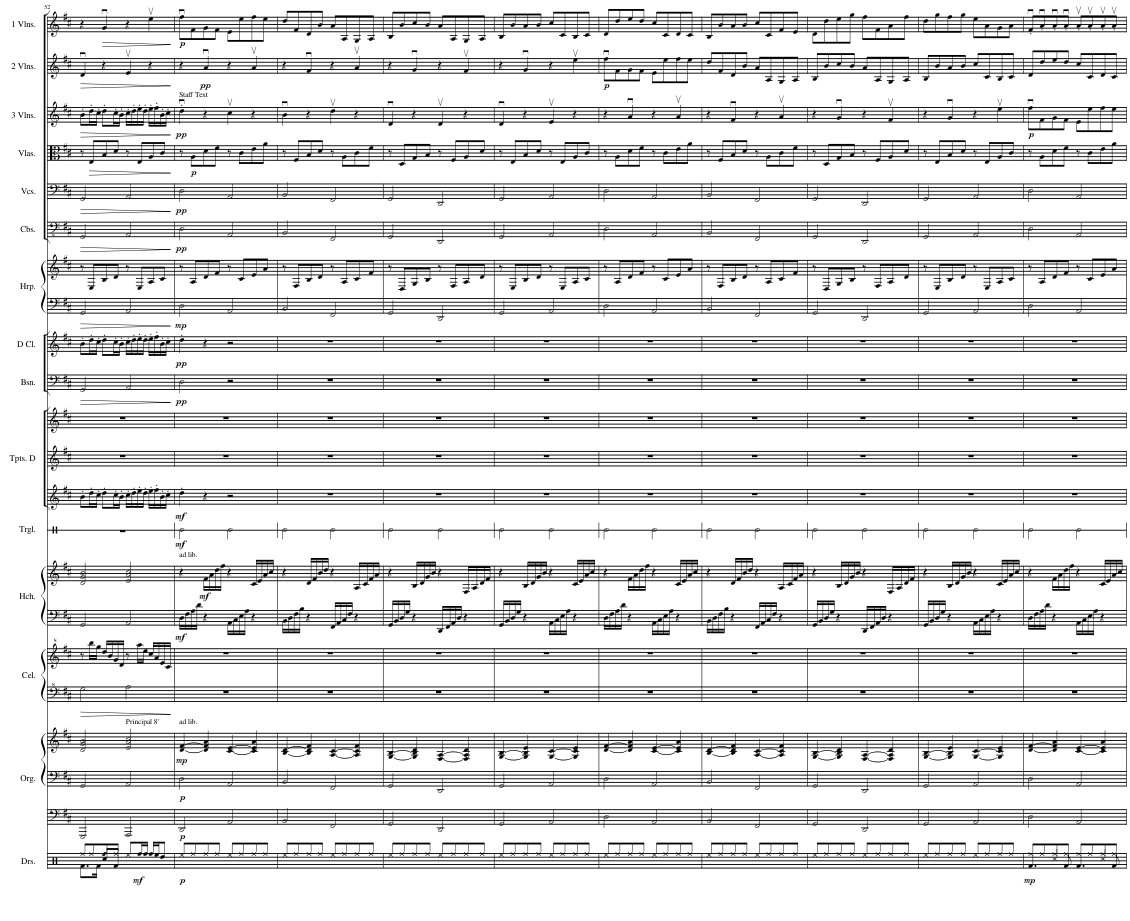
**kern	**dynam	**kern	**dynam	**kern	**dynam	**kern	**dynam	**kern	**dynam	**kern	**kern	**kern	**dynam	**kern	**kern	**kern	**kern	**dynam	**kern	**dynam	**kern	**dynam	**kern	**dynam	**kern	**kern	**dynam	**kern	**dynam	**kern	**dynam	**kern	**dynam	**kern	**dynam	**kern	**dynam	**kern	**dynam
*part18	*part18	*part17	*part17	*part16	*part16	*part15	*part15	*part14	*part14	*part13	*part13	*part13	*part13	*part12	*part12	*part11	*part11	*part11	*part10	*part10	*part9	*part9	*part8	*part8	*part7	*part7	*part7	*part6	*part6	*part5	*part5	*part4	*part4	*part3	*part3	*part2	*part2	*part1	*part1
*staff23	*staff23	*staff22	*staff22	*staff21	*staff21	*staff20	*staff20	*staff19	*staff19	*staff18	*staff17	*staff16	*staff16/17/18	*staff15	*staff14	*staff13	*staff12	*staff12/13	*staff11	*staff11	*staff10	*staff10	*staff9	*staff9	*staff8	*staff7	*staff7/8	*staff6	*staff6	*staff5	*staff5	*staff4	*staff4	*staff3	*staff3	*staff2	*staff2	*staff1	*staff1
*I"Contrabass	*	*I"Violoncello	*	*I"Violin	*	*I"Violin	*	*I"Violin	*	*I"Organ	*	*	*	*I"Celesta	*	*I"Harpsichord (Amplified)	*	*	*I"Trumpets in D	*	*I"Bassoon	*	*I"D Clarinet	*	*I"Harp	*	*	*I"Contrabasses	*	*I"Violoncellos	*	*I"Violas	*	*I"3rd Violins	*	*I"2nd Violins	*	*I"1st Violins	*
*I'Cb.	*	*I'Vc.	*	*I'Vln.	*	*I'Vln.	*	*I'Vln.	*	*I'Org.	*	*	*	*I'Cel.	*	*I'Hch.	*	*	*I'Tpts. D	*	*I'Bsn.	*	*I'D Cl.	*	*I'Hrp.	*	*	*I'Cbs.	*	*I'Vcs.	*	*I'Vlas.	*	*I'3 Vlns.	*	*I'2 Vlns.	*	*I'1 Vlns.	*
!!LO:PB:g=z
*clefFv4	*	*clefF4	*	*clefG2	*	*clefG2	*	*clefG2	*	*clefF4	*clefF4	*clefG2	*	*clefF^4	*clefG^2	*clefF4	*clefG2	*	*clefG2	*	*clefF4	*	*clefG2	*	*clefF4	*clefG2	*	*clefFv4	*	*clefF4	*	*clefC3	*	*clefG2	*	*clefG2	*	*clefG2	*
*ITrd7c12	*	*	*	*	*	*	*	*	*	*	*	*	*	*	*	*	*	*	*ITrd-1c-2	*	*	*	*ITrd-1c-2	*	*	*	*	*	*	*	*	*	*	*	*	*	*	*	*
*k[f#c#]	*	*k[f#c#]	*	*k[f#c#]	*	*k[f#c#]	*	*k[f#c#]	*	*k[f#c#]	*k[f#c#]	*k[f#c#]	*	*k[f#c#]	*k[f#c#]	*k[f#c#]	*k[f#c#]	*	*k[f#c#]	*	*k[f#c#]	*	*k[f#c#]	*	*k[f#c#]	*k[f#c#]	*	*k[f#c#]	*	*k[f#c#]	*	*k[f#c#]	*	*k[f#c#]	*	*k[f#c#]	*	*k[f#c#]	*
*M4/4	*	*M4/4	*	*M4/4	*	*M4/4	*	*M4/4	*	*M4/4	*M4/4	*M4/4	*	*M4/4	*M4/4	*M4/4	*M4/4	*	*M4/4	*	*M4/4	*	*M4/4	*	*M4/4	*M4/4	*	*M4/4	*	*M4/4	*	*M4/4	*	*M4/4	*	*M4/4	*	*M4/4	*
=52	=52	=52	=52	=52	=52	=52	=52	=52	=52	=52	=52	=52	=52	=52	=52	=52	=52	=52	=52	=52	=52	=52	=52	=52	=52	=52	=52	=52	=52	=52	=52	=52	=52	=52	=52	=52	=52	=52	=52
!	!LO:HP:b	!	!LO:HP:b	!	!LO:HP:b	!	!LO:HP:b	!	!	!	!	!	!	!	!	!	!	!	!	!	!	!LO:HP:b	!	!	!	!	!	!	!LO:HP:b	!	!LO:HP:b	!	!	!	!LO:HP:b	!	!LO:HP:b	!	!
2GGG	>	2GG	>	8b'\L	>	4du	>	4r	.	2GGG/	2GG/	2d/ 2g/ 2b/	.	2g\	8r	2GG/	2d/ 2g/ 2b/	.	8b'\L	.	2GG/	>	8b'\L	.	2GG/	8r	.	2GGG/	>	2GG/	>	8r	.	8b'\L	>	4du/	>	4r	.
!	!	!	!	!	!	!	!	!	!	!	!	!	!	!	!	!	!	!	!	!	!	!	!	!	!	!	!	!	!	!	!	!	!LO:HP:b	!	!	!	!	!	!
.	.	.	.	16dd'\L	.	.	.	.	.	.	.	.	.	.	16bbb\LL	.	.	.	16dd'\L	.	.	.	16dd'\L	.	.	8E/L	.	.	.	.	.	8E/L	>	16dd'\L	.	.	.	.	.
.	.	.	.	16cc#'\JJ	.	.	.	.	.	.	.	.	.	.	16ggg\JJ	.	.	.	16cc#'\JJ	.	.	.	16cc#'\JJ	.	.	.	.	.	.	.	.	.	.	16cc#'\JJ	.	.	.	.	.
!	!	!	!	!	!	!	!	!	!LO:HP:b	!	!	!	!	!	!	!	!	!	!	!	!	!	!	!	!	!	!	!	!	!	!	!	!	!	!	!	!	!	!LO:HP:b
.	.	.	.	8dd'\L	.	4r	.	4gu	>	.	.	.	.	.	16ddd/LL	.	.	.	8dd'\L	.	.	.	8dd'\L	.	.	8B/	.	.	.	.	.	8B/	.	8dd'\L	.	4r	.	4gu/	>
.	.	.	.	.	.	.	.	.	.	.	.	.	.	.	16bb/	.	.	.	.	.	.	.	.	.	.	.	.	.	.	.	.	.	.	.	.	.	.	.	.
.	.	.	.	16cc#'\L	.	.	.	.	.	.	.	.	.	.	16gg/	.	.	.	16cc#'\L	.	.	.	16cc#'\L	.	.	8d/J	.	.	.	.	.	8d/J	.	16cc#'\L	.	.	.	.	.
.	.	.	.	16b'\JJ	.	.	.	.	.	.	.	.	.	.	16dd/JJ	.	.	.	16b'\JJ	.	.	.	16b'\JJ	.	.	.	.	.	.	.	.	.	.	16b'\JJ	.	.	.	.	.
!	!	!	!	!	!	!	!	!	!	!	!	!LO:TX:a:t=Principal 8'	!	!	!	!	!	!	!	!	!	!	!	!	!	!	!	!	!	!	!	!	!	!	!	!	!	!	!
2AAA	.	2AA	.	16cc#'\LL	.	4ev	.	4r	.	2AAA/	2AA/	2e/ 2a/ 2cc#/	.	2a\	8r	2AA/	2e/ 2a/ 2cc#/	.	16cc#'\LL	.	2AA/	.	16cc#'\LL	.	2AA/	8r	.	2AAA/	.	2AA/	.	8r	.	16cc#'\LL	.	4ev/	.	4r	.
.	.	.	.	16dd'\J	.	.	.	.	.	.	.	.	.	.	.	.	.	.	16dd'\	.	.	.	16dd'\	.	.	.	.	.	.	.	.	.	.	16dd'\	.	.	.	.	.
.	.	.	.	16ee'\L	.	.	.	.	.	.	.	.	.	.	16aaa\LL	.	.	.	16ee'\	.	.	.	16ee'\	.	.	8E/L	.	.	.	.	.	8E/L	.	16ee'\	.	.	.	.	.
.	.	.	.	16dd'\JJ	.	.	.	.	.	.	.	.	.	.	16eee\JJ	.	.	.	16dd'\JJ	.	.	.	16dd'\JJ	.	.	.	.	.	.	.	.	.	.	16dd'\JJ	.	.	.	.	.
.	.	.	.	16ee'\LL	.	4r	.	4eev	.	.	.	.	.	.	16ccc#/LL	.	.	.	16ee'\LL	.	.	.	16ee'\LL	.	.	8A/	.	.	.	.	.	8A/	.	16ee'\LL	.	4r	.	4eev\	.
.	.	.	.	16ff#'\J	.	.	.	.	.	.	.	.	.	.	16aa/	.	.	.	16ff#'\	.	.	.	16ff#'\	.	.	.	.	.	.	.	.	.	.	16ff#'\	.	.	.	.	.
.	.	.	.	16b'\L	.	.	.	.	.	.	.	.	.	.	16ee/	.	.	.	16b'\	.	.	.	16b'\	.	.	8c#/J	.	.	.	.	.	8c#/J	.	16b'\	.	.	.	.	.
.	.	.	.	16cc#'\JJ	.	.	.	.	.	.	.	.	.	.	16cc#/JJ	.	.	.	16cc#'\JJ	.	.	.	16cc#'\JJ	.	.	.	.	.	.	.	.	.	.	16cc#'\JJ	.	.	.	.	.
.	]	.	]	.	]	.	]	.	]	.	.	.	.	.	.	.	.	.	.	.	.	]	.	.	.	.	.	.	]	.	]	.	]	.	]	.	]	.	]
=53	=53	=53	=53	=53	=53	=53	=53	=53	=53	=53	=53	=53	=53	=53	=53	=53	=53	=53	=53	=53	=53	=53	=53	=53	=53	=53	=53	=53	=53	=53	=53	=53	=53	=53	=53	=53	=53	=53	=53
!	!	!	!	!	!	!	!	!	!	!	!	!	!	!	!	!	!	!	!	!	!	!	!	!	!	!	!	!	!	!	!	!	!	!LO:TX:a:t=Staff Text	!	!	!	!	!
!	!	!	!	!	!	!	!	!	!	!	!	!	!	!	!	!	!LO:TX:a:t=ad lib.	!	!	!	!	!	!	!	!	!	!	!	!	!	!	!	!	!	!	!	!	!	!
!	!	!	!	!	!	!	!	!	!	!	!	!LO:TX:a:t=ad lib.	!	!	!	!	!	!	!	!	!	!	!	!	!	!	!	!	!	!	!	!	!	!	!	!	!	!	!
!	!LO:DY:b	!	!LO:DY:b	!	!LO:DY:b	!	!	!	!LO:DY:b	!	!	!	!LO:DY:b=3	!	!	!	!	!	!	!	!	!	!	!	!	!	!	!	!	!	!	!	!	!	!	!	!	!	!
!	!	!	!	!	!	!	!	!	!	!	!	!	!LO:DY:n=1:b=2	!	!	!	!	!	!	!	!	!	!	!	!	!	!	!	!	!	!	!	!	!	!	!	!	!	!
!	!	!	!	!	!	!	!	!	!	!	!	!	!LO:DY:n=2:b	!	!	!	!	!LO:DY:b=2	!	!LO:DY:b	!	!LO:DY:b	!	!LO:DY:b	!	!	!LO:DY:b=2	!	!LO:DY:b	!	!LO:DY:b	!	!	!	!LO:DY:b	!	!	!	!LO:DY:b
2DD	pp	2D	pp	4ddu'	pp	4r	.	8ff#u\L	p	2DD/	2D\	[4d/ [4f#/	p p mp	1r	1r	16D\LL	4r	mf	4dd'\	mf	2D\	pp	4dd'\	pp	2D\	8r	mp	2DD\	pp	2D\	pp	8r	.	4ddu'\	pp	4r	.	8ff#u\L	p
.	.	.	.	.	.	.	.	.	.	.	.	.	.	.	.	16F#\	.	.	.	.	.	.	.	.	.	.	.	.	.	.	.	.	.	.	.	.	.	.	.
!	!	!	!	!	!	!	!	!	!	!	!	!	!	!	!	!	!	!	!	!	!	!	!	!	!	!	!	!	!	!	!	!	!LO:DY:b	!	!	!	!	!	!
.	.	.	.	.	.	.	.	8f#\J	.	.	.	.	.	.	.	16A\	.	.	.	.	.	.	.	.	.	8A/L	.	.	.	.	.	8A\L	p	.	.	.	.	8f#\	.
.	.	.	.	.	.	.	.	.	.	.	.	.	.	.	.	16d\JJ	.	.	.	.	.	.	.	.	.	.	.	.	.	.	.	.	.	.	.	.	.	.	.
!	!	!	!	!	!	!	!LO:DY:b	!	!	!	!	!	!	!	!	!	!	!LO:DY:b	!	!	!	!	!	!	!	!	!	!	!	!	!	!	!	!	!	!	!LO:DY:b	!	!
.	.	.	.	4r	.	4au	pp	8g/L	.	.	.	4d/] 4f#/] 4a/	.	.	.	4r	16f#\LL	mf	4r	.	.	.	4r	.	.	8d/	.	.	.	.	.	8d\	.	4r	.	4au/	pp	8g\	.
.	.	.	.	.	.	.	.	.	.	.	.	.	.	.	.	.	16a\	.	.	.	.	.	.	.	.	.	.	.	.	.	.	.	.	.	.	.	.	.	.
.	.	.	.	.	.	.	.	8f#/J	.	.	.	.	.	.	.	.	16dd\	.	.	.	.	.	.	.	.	8f#/J	.	.	.	.	.	8f#\J	.	.	.	.	.	8f#\J	.
.	.	.	.	.	.	.	.	.	.	.	.	.	.	.	.	.	16ff#\JJ	.	.	.	.	.	.	.	.	.	.	.	.	.	.	.	.	.	.	.	.	.	.
2AAA	.	2AA	.	4cc#v	.	4r	.	8e/L	.	2AA/	2AA/	[4c#/ [4e/	.	.	.	16AA\LL	4r	.	2r	.	2r	.	2r	.	2AA/	8r	.	2AAA/	.	2AA/	.	8r	.	4cc#v\	.	4r	.	8e\L	.
.	.	.	.	.	.	.	.	.	.	.	.	.	.	.	.	16C#\	.	.	.	.	.	.	.	.	.	.	.	.	.	.	.	.	.	.	.	.	.	.	.
.	.	.	.	.	.	.	.	8ee/J	.	.	.	.	.	.	.	16E\	.	.	.	.	.	.	.	.	.	8c#/L	.	.	.	.	.	8c#\L	.	.	.	.	.	8ee\	.
.	.	.	.	.	.	.	.	.	.	.	.	.	.	.	.	16A\JJ	.	.	.	.	.	.	.	.	.	.	.	.	.	.	.	.	.	.	.	.	.	.	.
.	.	.	.	4r	.	4av	.	8ff#\L	.	.	.	4c#/] 4e/] 4a/	.	.	.	4r	16c#/LL	.	.	.	.	.	.	.	.	8e/	.	.	.	.	.	8e\	.	4r	.	4av/	.	8ff#\	.
.	.	.	.	.	.	.	.	.	.	.	.	.	.	.	.	.	16e/	.	.	.	.	.	.	.	.	.	.	.	.	.	.	.	.	.	.	.	.	.	.
.	.	.	.	.	.	.	.	8ee\J	.	.	.	.	.	.	.	.	16a/	.	.	.	.	.	.	.	.	8a/J	.	.	.	.	.	8a\J	.	.	.	.	.	8ee\J	.
.	.	.	.	.	.	.	.	.	.	.	.	.	.	.	.	.	16cc#/JJ	.	.	.	.	.	.	.	.	.	.	.	.	.	.	.	.	.	.	.	.	.	.
=54	=54	=54	=54	=54	=54	=54	=54	=54	=54	=54	=54	=54	=54	=54	=54	=54	=54	=54	=54	=54	=54	=54	=54	=54	=54	=54	=54	=54	=54	=54	=54	=54	=54	=54	=54	=54	=54	=54	=54
2BBB	.	2BB	.	4bu	.	4r	.	8dd/L	.	2BB/	2BB/	[4B/ [4d/	.	1r	1r	16BB\LL	4r	.	1r	.	1r	.	1r	.	2BB/	8r	.	2BBB/	.	2BB/	.	8r	.	4bu\	.	4r	.	8dd/L	.
.	.	.	.	.	.	.	.	.	.	.	.	.	.	.	.	16D\	.	.	.	.	.	.	.	.	.	.	.	.	.	.	.	.	.	.	.	.	.	.	.
.	.	.	.	.	.	.	.	8f#/J	.	.	.	.	.	.	.	16F#\	.	.	.	.	.	.	.	.	.	8F#/L	.	.	.	.	.	8F#/L	.	.	.	.	.	8f#/	.
.	.	.	.	.	.	.	.	.	.	.	.	.	.	.	.	16B\JJ	.	.	.	.	.	.	.	.	.	.	.	.	.	.	.	.	.	.	.	.	.	.	.
.	.	.	.	4r	.	4f#u	.	8d/L	.	.	.	4B/] 4d/] 4f#/	.	.	.	4r	16d/LL	.	.	.	.	.	.	.	.	8B/	.	.	.	.	.	8B/	.	4r	.	4f#u/	.	8d/	.
.	.	.	.	.	.	.	.	.	.	.	.	.	.	.	.	.	16f#/	.	.	.	.	.	.	.	.	.	.	.	.	.	.	.	.	.	.	.	.	.	.
.	.	.	.	.	.	.	.	8b/J	.	.	.	.	.	.	.	.	16b/	.	.	.	.	.	.	.	.	8d/J	.	.	.	.	.	8d/J	.	.	.	.	.	8b/J	.
.	.	.	.	.	.	.	.	.	.	.	.	.	.	.	.	.	16dd/JJ	.	.	.	.	.	.	.	.	.	.	.	.	.	.	.	.	.	.	.	.	.	.
2FFF#	.	2FF#	.	4ddv	.	4r	.	8a/L	.	2FF#/	2FF#/	[4A/ [4c#/	.	.	.	16FF#/LL	4r	.	.	.	.	.	.	.	2FF#/	8r	.	2FFF#/	.	2FF#/	.	8r	.	4ddv\	.	4r	.	8a/L	.
.	.	.	.	.	.	.	.	.	.	.	.	.	.	.	.	16AA/	.	.	.	.	.	.	.	.	.	.	.	.	.	.	.	.	.	.	.	.	.	.	.
.	.	.	.	.	.	.	.	8A/J	.	.	.	.	.	.	.	16C#/	.	.	.	.	.	.	.	.	.	8A/L	.	.	.	.	.	8A\L	.	.	.	.	.	8A/	.
.	.	.	.	.	.	.	.	.	.	.	.	.	.	.	.	16F#/JJ	.	.	.	.	.	.	.	.	.	.	.	.	.	.	.	.	.	.	.	.	.	.	.
.	.	.	.	4r	.	4av	.	8G/L	.	.	.	4A/] 4c#/] 4f#/	.	.	.	4r	16A/LL	.	.	.	.	.	.	.	.	8c#/	.	.	.	.	.	8c#\	.	4r	.	4av/	.	8G/	.
.	.	.	.	.	.	.	.	.	.	.	.	.	.	.	.	.	16c#/	.	.	.	.	.	.	.	.	.	.	.	.	.	.	.	.	.	.	.	.	.	.
.	.	.	.	.	.	.	.	8A/J	.	.	.	.	.	.	.	.	16f#/	.	.	.	.	.	.	.	.	8f#/J	.	.	.	.	.	8f#\J	.	.	.	.	.	8A/J	.
.	.	.	.	.	.	.	.	.	.	.	.	.	.	.	.	.	16a/JJ	.	.	.	.	.	.	.	.	.	.	.	.	.	.	.	.	.	.	.	.	.	.
=55	=55	=55	=55	=55	=55	=55	=55	=55	=55	=55	=55	=55	=55	=55	=55	=55	=55	=55	=55	=55	=55	=55	=55	=55	=55	=55	=55	=55	=55	=55	=55	=55	=55	=55	=55	=55	=55	=55	=55
2GGG	.	2GG	.	4du	.	4r	.	8B/L	.	2GG/	2GG/	[4G/ [4B/	.	1r	1r	16GG/LL	4r	.	1r	.	1r	.	1r	.	2GG/	8r	.	2GGG/	.	2GG/	.	8r	.	4du/	.	4r	.	8B/L	.
.	.	.	.	.	.	.	.	.	.	.	.	.	.	.	.	16BB/	.	.	.	.	.	.	.	.	.	.	.	.	.	.	.	.	.	.	.	.	.	.	.
.	.	.	.	.	.	.	.	8b/J	.	.	.	.	.	.	.	16D/	.	.	.	.	.	.	.	.	.	8D/L	.	.	.	.	.	8D/L	.	.	.	.	.	8b/	.
.	.	.	.	.	.	.	.	.	.	.	.	.	.	.	.	16G/JJ	.	.	.	.	.	.	.	.	.	.	.	.	.	.	.	.	.	.	.	.	.	.	.
.	.	.	.	4r	.	4gu	.	8cc#\L	.	.	.	4G/] 4B/] 4d/	.	.	.	4r	16B/LL	.	.	.	.	.	.	.	.	8G/	.	.	.	.	.	8G/	.	4r	.	4gu/	.	8cc#/	.
.	.	.	.	.	.	.	.	.	.	.	.	.	.	.	.	.	16d/	.	.	.	.	.	.	.	.	.	.	.	.	.	.	.	.	.	.	.	.	.	.
.	.	.	.	.	.	.	.	8b\J	.	.	.	.	.	.	.	.	16g/	.	.	.	.	.	.	.	.	8B/J	.	.	.	.	.	8B/J	.	.	.	.	.	8b/J	.
.	.	.	.	.	.	.	.	.	.	.	.	.	.	.	.	.	16b/JJ	.	.	.	.	.	.	.	.	.	.	.	.	.	.	.	.	.	.	.	.	.	.
2DDD	.	2DD	.	4dv	.	4r	.	8a/L	.	2DD/	2DD/	[4F#/ [4A/	.	.	.	16DD/LL	4r	.	.	.	.	.	.	.	2DD/	8r	.	2DDD/	.	2DD/	.	8r	.	4dv/	.	4r	.	8a/L	.
.	.	.	.	.	.	.	.	.	.	.	.	.	.	.	.	16FF#/	.	.	.	.	.	.	.	.	.	.	.	.	.	.	.	.	.	.	.	.	.	.	.
.	.	.	.	.	.	.	.	8A/J	.	.	.	.	.	.	.	16AA/	.	.	.	.	.	.	.	.	.	8F#/L	.	.	.	.	.	8F#/L	.	.	.	.	.	8A/	.
.	.	.	.	.	.	.	.	.	.	.	.	.	.	.	.	16D/JJ	.	.	.	.	.	.	.	.	.	.	.	.	.	.	.	.	.	.	.	.	.	.	.
.	.	.	.	4r	.	4f#v	.	8G/L	.	.	.	4F#/] 4A/] 4d/	.	.	.	4r	16F#/LL	.	.	.	.	.	.	.	.	8A/	.	.	.	.	.	8A/	.	4r	.	4f#v/	.	8G/	.
.	.	.	.	.	.	.	.	.	.	.	.	.	.	.	.	.	16A/	.	.	.	.	.	.	.	.	.	.	.	.	.	.	.	.	.	.	.	.	.	.
.	.	.	.	.	.	.	.	8A/J	.	.	.	.	.	.	.	.	16d/	.	.	.	.	.	.	.	.	8d/J	.	.	.	.	.	8d/J	.	.	.	.	.	8A/J	.
.	.	.	.	.	.	.	.	.	.	.	.	.	.	.	.	.	16f#/JJ	.	.	.	.	.	.	.	.	.	.	.	.	.	.	.	.	.	.	.	.	.	.
=56	=56	=56	=56	=56	=56	=56	=56	=56	=56	=56	=56	=56	=56	=56	=56	=56	=56	=56	=56	=56	=56	=56	=56	=56	=56	=56	=56	=56	=56	=56	=56	=56	=56	=56	=56	=56	=56	=56	=56
2GGG	.	2GG	.	4du	.	4r	.	8B/L	.	2GG/	2GG/	[4G/ [4B/	.	1r	1r	16GG/LL	4r	.	1r	.	1r	.	1r	.	2GG/	8r	.	2GGG/	.	2GG/	.	8r	.	4du/	.	4r	.	8B/L	.
.	.	.	.	.	.	.	.	.	.	.	.	.	.	.	.	16BB/	.	.	.	.	.	.	.	.	.	.	.	.	.	.	.	.	.	.	.	.	.	.	.
.	.	.	.	.	.	.	.	8b/J	.	.	.	.	.	.	.	16D/	.	.	.	.	.	.	.	.	.	8E/L	.	.	.	.	.	8E/L	.	.	.	.	.	8b/	.
.	.	.	.	.	.	.	.	.	.	.	.	.	.	.	.	16G/JJ	.	.	.	.	.	.	.	.	.	.	.	.	.	.	.	.	.	.	.	.	.	.	.
.	.	.	.	4r	.	4gu	.	8a/L	.	.	.	4G/] 4B/] 4e/	.	.	.	4r	16B/LL	.	.	.	.	.	.	.	.	8B/	.	.	.	.	.	8B/	.	4r	.	4gu/	.	8a/	.
.	.	.	.	.	.	.	.	.	.	.	.	.	.	.	.	.	16d/	.	.	.	.	.	.	.	.	.	.	.	.	.	.	.	.	.	.	.	.	.	.
.	.	.	.	.	.	.	.	8b/J	.	.	.	.	.	.	.	.	16g/	.	.	.	.	.	.	.	.	8d/J	.	.	.	.	.	8d/J	.	.	.	.	.	8b/J	.
.	.	.	.	.	.	.	.	.	.	.	.	.	.	.	.	.	16b/JJ	.	.	.	.	.	.	.	.	.	.	.	.	.	.	.	.	.	.	.	.	.	.
2AAA	.	2AA	.	4ev	.	4r	.	8cc#/L	.	2AA/	2AA/	[4G/ [4c#/	.	.	.	16AA\LL	4r	.	.	.	.	.	.	.	2AA/	8r	.	2AAA/	.	2AA/	.	8r	.	4ev/	.	4r	.	8cc#/L	.
.	.	.	.	.	.	.	.	.	.	.	.	.	.	.	.	16C#\	.	.	.	.	.	.	.	.	.	.	.	.	.	.	.	.	.	.	.	.	.	.	.
.	.	.	.	.	.	.	.	8c#/J	.	.	.	.	.	.	.	16E\	.	.	.	.	.	.	.	.	.	8E/L	.	.	.	.	.	8E/L	.	.	.	.	.	8c#/	.
.	.	.	.	.	.	.	.	.	.	.	.	.	.	.	.	16A\JJ	.	.	.	.	.	.	.	.	.	.	.	.	.	.	.	.	.	.	.	.	.	.	.
.	.	.	.	4r	.	4eev	.	8B/L	.	.	.	4G/] 4c#/] 4e/	.	.	.	4r	16c#/LL	.	.	.	.	.	.	.	.	8A/	.	.	.	.	.	8A/	.	4r	.	4eev\	.	8B/	.
.	.	.	.	.	.	.	.	.	.	.	.	.	.	.	.	.	16e/	.	.	.	.	.	.	.	.	.	.	.	.	.	.	.	.	.	.	.	.	.	.
.	.	.	.	.	.	.	.	8c#/J	.	.	.	.	.	.	.	.	16a/	.	.	.	.	.	.	.	.	8c#/J	.	.	.	.	.	8c#/J	.	.	.	.	.	8c#/J	.
.	.	.	.	.	.	.	.	.	.	.	.	.	.	.	.	.	16cc#/JJ	.	.	.	.	.	.	.	.	.	.	.	.	.	.	.	.	.	.	.	.	.	.
=57	=57	=57	=57	=57	=57	=57	=57	=57	=57	=57	=57	=57	=57	=57	=57	=57	=57	=57	=57	=57	=57	=57	=57	=57	=57	=57	=57	=57	=57	=57	=57	=57	=57	=57	=57	=57	=57	=57	=57
!	!	!	!	!	!	!	!LO:DY:b	!	!	!	!	!	!	!	!	!	!	!	!	!	!	!	!	!	!	!	!	!	!	!	!	!	!	!	!	!	!LO:DY:b	!	!
2DD	.	2D	.	4r	.	8ff#u\L	p	8d/L	.	2D\	2D\	[4d/ [4f#/	.	1r	1r	16D\LL	4r	.	1r	.	1r	.	1r	.	2D\	8r	.	2DD\	.	2D\	.	8r	.	4r	.	8ff#u\L	p	8d/L	.
.	.	.	.	.	.	.	.	.	.	.	.	.	.	.	.	16F#\	.	.	.	.	.	.	.	.	.	.	.	.	.	.	.	.	.	.	.	.	.	.	.
.	.	.	.	.	.	8f#\J	.	8dd/J	.	.	.	.	.	.	.	16A\	.	.	.	.	.	.	.	.	.	8A/L	.	.	.	.	.	8A\L	.	.	.	8f#\	.	8dd/	.
.	.	.	.	.	.	.	.	.	.	.	.	.	.	.	.	16d\JJ	.	.	.	.	.	.	.	.	.	.	.	.	.	.	.	.	.	.	.	.	.	.	.
.	.	.	.	4au	.	8g/L	.	8ee\L	.	.	.	4d/] 4f#/] 4a/	.	.	.	4r	16f#\LL	.	.	.	.	.	.	.	.	8d/	.	.	.	.	.	8d\	.	4au/	.	8g\	.	8ee/	.
.	.	.	.	.	.	.	.	.	.	.	.	.	.	.	.	.	16a\	.	.	.	.	.	.	.	.	.	.	.	.	.	.	.	.	.	.	.	.	.	.
.	.	.	.	.	.	8f#/J	.	8dd\J	.	.	.	.	.	.	.	.	16dd\	.	.	.	.	.	.	.	.	8f#/J	.	.	.	.	.	8f#\J	.	.	.	8f#\J	.	8dd/J	.
.	.	.	.	.	.	.	.	.	.	.	.	.	.	.	.	.	16ff#\JJ	.	.	.	.	.	.	.	.	.	.	.	.	.	.	.	.	.	.	.	.	.	.
2AAA	.	2AA	.	4r	.	8e/L	.	8cc#/L	.	2AA/	2AA/	[4c#/ [4e/	.	.	.	16AA\LL	4r	.	.	.	.	.	.	.	2AA/	8r	.	2AAA/	.	2AA/	.	8r	.	4r	.	8e\L	.	8cc#/L	.
.	.	.	.	.	.	.	.	.	.	.	.	.	.	.	.	16C#\	.	.	.	.	.	.	.	.	.	.	.	.	.	.	.	.	.	.	.	.	.	.	.
.	.	.	.	.	.	8ee/J	.	8c#/J	.	.	.	.	.	.	.	16E\	.	.	.	.	.	.	.	.	.	8c#/L	.	.	.	.	.	8c#\L	.	.	.	8ee\	.	8c#/	.
.	.	.	.	.	.	.	.	.	.	.	.	.	.	.	.	16A\JJ	.	.	.	.	.	.	.	.	.	.	.	.	.	.	.	.	.	.	.	.	.	.	.
.	.	.	.	4av	.	8ff#\L	.	8d/L	.	.	.	4c#/] 4e/] 4a/	.	.	.	4r	16c#/LL	.	.	.	.	.	.	.	.	8e/	.	.	.	.	.	8e\	.	4av/	.	8ff#\	.	8d/	.
.	.	.	.	.	.	.	.	.	.	.	.	.	.	.	.	.	16e/	.	.	.	.	.	.	.	.	.	.	.	.	.	.	.	.	.	.	.	.	.	.
.	.	.	.	.	.	8ee\J	.	8c#/J	.	.	.	.	.	.	.	.	16a/	.	.	.	.	.	.	.	.	8a/J	.	.	.	.	.	8a\J	.	.	.	8ee\J	.	8c#/J	.
.	.	.	.	.	.	.	.	.	.	.	.	.	.	.	.	.	16cc#/JJ	.	.	.	.	.	.	.	.	.	.	.	.	.	.	.	.	.	.	.	.	.	.
=58	=58	=58	=58	=58	=58	=58	=58	=58	=58	=58	=58	=58	=58	=58	=58	=58	=58	=58	=58	=58	=58	=58	=58	=58	=58	=58	=58	=58	=58	=58	=58	=58	=58	=58	=58	=58	=58	=58	=58
2BBB	.	2BB	.	4r	.	8dd/L	.	8B/L	.	2BB/	2BB/	[4B/ [4d/	.	1r	1r	16BB\LL	4r	.	1r	.	1r	.	1r	.	2BB/	8r	.	2BBB/	.	2BB/	.	8r	.	4r	.	8dd/L	.	8B/L	.
.	.	.	.	.	.	.	.	.	.	.	.	.	.	.	.	16D\	.	.	.	.	.	.	.	.	.	.	.	.	.	.	.	.	.	.	.	.	.	.	.
.	.	.	.	.	.	8f#/J	.	8b/J	.	.	.	.	.	.	.	16F#\	.	.	.	.	.	.	.	.	.	8F#/L	.	.	.	.	.	8F#/L	.	.	.	8f#/	.	8b/	.
.	.	.	.	.	.	.	.	.	.	.	.	.	.	.	.	16B\JJ	.	.	.	.	.	.	.	.	.	.	.	.	.	.	.	.	.	.	.	.	.	.	.
.	.	.	.	4f#u	.	8d/L	.	8a/L	.	.	.	4B/] 4d/] 4f#/	.	.	.	4r	16d/LL	.	.	.	.	.	.	.	.	8B/	.	.	.	.	.	8B/	.	4f#u/	.	8d/	.	8a/	.
.	.	.	.	.	.	.	.	.	.	.	.	.	.	.	.	.	16f#/	.	.	.	.	.	.	.	.	.	.	.	.	.	.	.	.	.	.	.	.	.	.
.	.	.	.	.	.	8b/J	.	8b/J	.	.	.	.	.	.	.	.	16b/	.	.	.	.	.	.	.	.	8d/J	.	.	.	.	.	8d/J	.	.	.	8b/J	.	8b/J	.
.	.	.	.	.	.	.	.	.	.	.	.	.	.	.	.	.	16dd/JJ	.	.	.	.	.	.	.	.	.	.	.	.	.	.	.	.	.	.	.	.	.	.
2FFF#	.	2FF#	.	4r	.	8a/L	.	8cc#/L	.	2FF#/	2FF#/	[4A/ [4c#/	.	.	.	16FF#/LL	4r	.	.	.	.	.	.	.	2FF#/	8r	.	2FFF#/	.	2FF#/	.	8r	.	4r	.	8a/L	.	8cc#/L	.
.	.	.	.	.	.	.	.	.	.	.	.	.	.	.	.	16AA/	.	.	.	.	.	.	.	.	.	.	.	.	.	.	.	.	.	.	.	.	.	.	.
.	.	.	.	.	.	8A/J	.	8c#/J	.	.	.	.	.	.	.	16C#/	.	.	.	.	.	.	.	.	.	8A/L	.	.	.	.	.	8A\L	.	.	.	8A/	.	8c#/	.
.	.	.	.	.	.	.	.	.	.	.	.	.	.	.	.	16F#/JJ	.	.	.	.	.	.	.	.	.	.	.	.	.	.	.	.	.	.	.	.	.	.	.
.	.	.	.	4av	.	8G/L	.	8f#/L	.	.	.	4A/] 4c#/] 4f#/	.	.	.	4r	16A/LL	.	.	.	.	.	.	.	.	8c#/	.	.	.	.	.	8c#\	.	4av/	.	8G/	.	8f#/	.
.	.	.	.	.	.	.	.	.	.	.	.	.	.	.	.	.	16c#/	.	.	.	.	.	.	.	.	.	.	.	.	.	.	.	.	.	.	.	.	.	.
.	.	.	.	.	.	8A/J	.	8e/J	.	.	.	.	.	.	.	.	16f#/	.	.	.	.	.	.	.	.	8f#/J	.	.	.	.	.	8f#\J	.	.	.	8A/J	.	8e/J	.
.	.	.	.	.	.	.	.	.	.	.	.	.	.	.	.	.	16a/JJ	.	.	.	.	.	.	.	.	.	.	.	.	.	.	.	.	.	.	.	.	.	.
=59	=59	=59	=59	=59	=59	=59	=59	=59	=59	=59	=59	=59	=59	=59	=59	=59	=59	=59	=59	=59	=59	=59	=59	=59	=59	=59	=59	=59	=59	=59	=59	=59	=59	=59	=59	=59	=59	=59	=59
2GGG	.	2GG	.	4r	.	8B/L	.	8d/L	.	2GG/	2GG/	[4G/ [4B/	.	1r	1r	16GG/LL	4r	.	1r	.	1r	.	1r	.	2GG/	8r	.	2GGG/	.	2GG/	.	8r	.	4r	.	8B/L	.	8d\L	.
.	.	.	.	.	.	.	.	.	.	.	.	.	.	.	.	16BB/	.	.	.	.	.	.	.	.	.	.	.	.	.	.	.	.	.	.	.	.	.	.	.
.	.	.	.	.	.	8b/J	.	8dd/J	.	.	.	.	.	.	.	16D/	.	.	.	.	.	.	.	.	.	8D/L	.	.	.	.	.	8D/L	.	.	.	8b/	.	8dd\	.
.	.	.	.	.	.	.	.	.	.	.	.	.	.	.	.	16G/JJ	.	.	.	.	.	.	.	.	.	.	.	.	.	.	.	.	.	.	.	.	.	.	.
.	.	.	.	4gu	.	8cc#\L	.	8ee\L	.	.	.	4G/] 4B/] 4d/	.	.	.	4r	16B/LL	.	.	.	.	.	.	.	.	8G/	.	.	.	.	.	8G/	.	4gu/	.	8cc#/	.	8ee\	.
.	.	.	.	.	.	.	.	.	.	.	.	.	.	.	.	.	16d/	.	.	.	.	.	.	.	.	.	.	.	.	.	.	.	.	.	.	.	.	.	.
.	.	.	.	.	.	8b\J	.	8gg\J	.	.	.	.	.	.	.	.	16g/	.	.	.	.	.	.	.	.	8B/J	.	.	.	.	.	8B/J	.	.	.	8b/J	.	8gg\J	.
.	.	.	.	.	.	.	.	.	.	.	.	.	.	.	.	.	16b/JJ	.	.	.	.	.	.	.	.	.	.	.	.	.	.	.	.	.	.	.	.	.	.
2DDD	.	2DD	.	4r	.	8a/L	.	8ff#\L	.	2DD/	2DD/	[4F#/ [4A/	.	.	.	16DD/LL	4r	.	.	.	.	.	.	.	2DD/	8r	.	2DDD/	.	2DD/	.	8r	.	4r	.	8a/L	.	8ff#\L	.
.	.	.	.	.	.	.	.	.	.	.	.	.	.	.	.	16FF#/	.	.	.	.	.	.	.	.	.	.	.	.	.	.	.	.	.	.	.	.	.	.	.
.	.	.	.	.	.	8A/J	.	8f#\J	.	.	.	.	.	.	.	16AA/	.	.	.	.	.	.	.	.	.	8F#/L	.	.	.	.	.	8F#/L	.	.	.	8A/	.	8f#\	.
.	.	.	.	.	.	.	.	.	.	.	.	.	.	.	.	16D/JJ	.	.	.	.	.	.	.	.	.	.	.	.	.	.	.	.	.	.	.	.	.	.	.
.	.	.	.	4f#v	.	8G/L	.	8a\L	.	.	.	4F#/] 4A/] 4d/	.	.	.	4r	16F#/LL	.	.	.	.	.	.	.	.	8A/	.	.	.	.	.	8A/	.	4f#v/	.	8G/	.	8a\	.
.	.	.	.	.	.	.	.	.	.	.	.	.	.	.	.	.	16A/	.	.	.	.	.	.	.	.	.	.	.	.	.	.	.	.	.	.	.	.	.	.
.	.	.	.	.	.	8A/J	.	8ff#\J	.	.	.	.	.	.	.	.	16d/	.	.	.	.	.	.	.	.	8d/J	.	.	.	.	.	8d/J	.	.	.	8A/J	.	8ff#\J	.
.	.	.	.	.	.	.	.	.	.	.	.	.	.	.	.	.	16f#/JJ	.	.	.	.	.	.	.	.	.	.	.	.	.	.	.	.	.	.	.	.	.	.
=60	=60	=60	=60	=60	=60	=60	=60	=60	=60	=60	=60	=60	=60	=60	=60	=60	=60	=60	=60	=60	=60	=60	=60	=60	=60	=60	=60	=60	=60	=60	=60	=60	=60	=60	=60	=60	=60	=60	=60
2GGG	.	2GG	.	4r	.	8B/L	.	8dd\L	.	2GG/	2GG/	[4G/ [4B/	.	1r	1r	16GG/LL	4r	.	1r	.	1r	.	1r	.	2GG/	8r	.	2GGG/	.	2GG/	.	8r	.	4r	.	8B/L	.	8dd\L	.
.	.	.	.	.	.	.	.	.	.	.	.	.	.	.	.	16BB/	.	.	.	.	.	.	.	.	.	.	.	.	.	.	.	.	.	.	.	.	.	.	.
.	.	.	.	.	.	8b/J	.	8gg\J	.	.	.	.	.	.	.	16D/	.	.	.	.	.	.	.	.	.	8E/L	.	.	.	.	.	8E/L	.	.	.	8b/	.	8gg\	.
.	.	.	.	.	.	.	.	.	.	.	.	.	.	.	.	16G/JJ	.	.	.	.	.	.	.	.	.	.	.	.	.	.	.	.	.	.	.	.	.	.	.
.	.	.	.	4gu	.	8a/L	.	8ff#\L	.	.	.	4G/] 4B/] 4e/	.	.	.	4r	16B/LL	.	.	.	.	.	.	.	.	8B/	.	.	.	.	.	8B/	.	4gu/	.	8a/	.	8ff#\	.
.	.	.	.	.	.	.	.	.	.	.	.	.	.	.	.	.	16d/	.	.	.	.	.	.	.	.	.	.	.	.	.	.	.	.	.	.	.	.	.	.
.	.	.	.	.	.	8b/J	.	8gg\J	.	.	.	.	.	.	.	.	16g/	.	.	.	.	.	.	.	.	8d/J	.	.	.	.	.	8d/J	.	.	.	8b/J	.	8gg\J	.
.	.	.	.	.	.	.	.	.	.	.	.	.	.	.	.	.	16b/JJ	.	.	.	.	.	.	.	.	.	.	.	.	.	.	.	.	.	.	.	.	.	.
2AAA	.	2AA	.	4r	.	8cc#/L	.	8ee\L	.	2AA/	2AA/	[4G/ [4c#/	.	.	.	16AA\LL	4r	.	.	.	.	.	.	.	2AA/	8r	.	2AAA/	.	2AA/	.	8r	.	4r	.	8cc#/L	.	8ee\L	.
.	.	.	.	.	.	.	.	.	.	.	.	.	.	.	.	16C#\	.	.	.	.	.	.	.	.	.	.	.	.	.	.	.	.	.	.	.	.	.	.	.
.	.	.	.	.	.	8c#/J	.	8a\J	.	.	.	.	.	.	.	16E\	.	.	.	.	.	.	.	.	.	8E/L	.	.	.	.	.	8E/L	.	.	.	8c#/	.	8a\	.
.	.	.	.	.	.	.	.	.	.	.	.	.	.	.	.	16A\JJ	.	.	.	.	.	.	.	.	.	.	.	.	.	.	.	.	.	.	.	.	.	.	.
.	.	.	.	4eev	.	8B/L	.	8g/L	.	.	.	4G/] 4c#/] 4e/	.	.	.	4r	16c#/LL	.	.	.	.	.	.	.	.	8A/	.	.	.	.	.	8A/	.	4eev\	.	8B/	.	8g\	.
.	.	.	.	.	.	.	.	.	.	.	.	.	.	.	.	.	16e/	.	.	.	.	.	.	.	.	.	.	.	.	.	.	.	.	.	.	.	.	.	.
.	.	.	.	.	.	8c#/J	.	8a/J	.	.	.	.	.	.	.	.	16a/	.	.	.	.	.	.	.	.	8c#/J	.	.	.	.	.	8c#/J	.	.	.	8c#/J	.	8a\J	.
.	.	.	.	.	.	.	.	.	.	.	.	.	.	.	.	.	16cc#/JJ	.	.	.	.	.	.	.	.	.	.	.	.	.	.	.	.	.	.	.	.	.	.
=61	=61	=61	=61	=61	=61	=61	=61	=61	=61	=61	=61	=61	=61	=61	=61	=61	=61	=61	=61	=61	=61	=61	=61	=61	=61	=61	=61	=61	=61	=61	=61	=61	=61	=61	=61	=61	=61	=61	=61
!	!	!	!	!	!LO:DY:b	!	!	!	!	!	!	!	!	!	!	!	!	!	!	!	!	!	!	!	!	!	!	!	!	!	!	!	!	!	!LO:DY:b	!	!	!	!
2DD	.	2D	.	8ff#u\L	p	8d/L	.	8f#u'/L	.	2D\	2D\	[4d/ [4f#/	.	1r	1r	16D\LL	4r	.	1r	.	1r	.	1r	.	2D\	8r	.	2DD\	.	2D\	.	8r	.	8ff#u\L	p	8d/L	.	8f#u'/L	.
.	.	.	.	.	.	.	.	.	.	.	.	.	.	.	.	16F#\	.	.	.	.	.	.	.	.	.	.	.	.	.	.	.	.	.	.	.	.	.	.	.
.	.	.	.	8f#\J	.	8dd/J	.	8au'/J	.	.	.	.	.	.	.	16A\	.	.	.	.	.	.	.	.	.	8A/L	.	.	.	.	.	8A\L	.	8f#\	.	8dd/	.	8au'/	.
.	.	.	.	.	.	.	.	.	.	.	.	.	.	.	.	16d\JJ	.	.	.	.	.	.	.	.	.	.	.	.	.	.	.	.	.	.	.	.	.	.	.
.	.	.	.	8g/L	.	8ee\L	.	8au'/L	.	.	.	4d/] 4f#/] 4a/	.	.	.	4r	16f#\LL	.	.	.	.	.	.	.	.	8d/	.	.	.	.	.	8d\	.	8g\	.	8ee/	.	8au'/	.
.	.	.	.	.	.	.	.	.	.	.	.	.	.	.	.	.	16a\	.	.	.	.	.	.	.	.	.	.	.	.	.	.	.	.	.	.	.	.	.	.
.	.	.	.	8f#/J	.	8dd\J	.	8au'/J	.	.	.	.	.	.	.	.	16dd\	.	.	.	.	.	.	.	.	8f#/J	.	.	.	.	.	8f#\J	.	8f#\J	.	8dd/J	.	8au'/J	.
.	.	.	.	.	.	.	.	.	.	.	.	.	.	.	.	.	16ff#\JJ	.	.	.	.	.	.	.	.	.	.	.	.	.	.	.	.	.	.	.	.	.	.
2AAA	.	2AA	.	8e/L	.	8cc#/L	.	8av'/L	.	2AA/	2AA/	[4c#/ [4e/	.	.	.	16AA\LL	4r	.	.	.	.	.	.	.	2AA/	8r	.	2AAA/	.	2AA/	.	8r	.	8e\L	.	8cc#/L	.	8av'/L	.
.	.	.	.	.	.	.	.	.	.	.	.	.	.	.	.	16C#\	.	.	.	.	.	.	.	.	.	.	.	.	.	.	.	.	.	.	.	.	.	.	.
.	.	.	.	8ee/J	.	8c#/J	.	8av'/J	.	.	.	.	.	.	.	16E\	.	.	.	.	.	.	.	.	.	8c#/L	.	.	.	.	.	8c#\L	.	8ee\	.	8c#/	.	8av'/	.
.	.	.	.	.	.	.	.	.	.	.	.	.	.	.	.	16A\JJ	.	.	.	.	.	.	.	.	.	.	.	.	.	.	.	.	.	.	.	.	.	.	.
.	.	.	.	8ff#\L	.	8d/L	.	8av'/L	.	.	.	4c#/] 4e/] 4a/	.	.	.	4r	16c#/LL	.	.	.	.	.	.	.	.	8e/	.	.	.	.	.	8e\	.	8ff#\	.	8d/	.	8av'/	.
.	.	.	.	.	.	.	.	.	.	.	.	.	.	.	.	.	16e/	.	.	.	.	.	.	.	.	.	.	.	.	.	.	.	.	.	.	.	.	.	.
.	.	.	.	8ee\J	.	8c#/J	.	8av'/J	.	.	.	.	.	.	.	.	16a/	.	.	.	.	.	.	.	.	8a/J	.	.	.	.	.	8a\J	.	8ee\J	.	8c#/J	.	8av'/J	.
.	.	.	.	.	.	.	.	.	.	.	.	.	.	.	.	.	16cc#/JJ	.	.	.	.	.	.	.	.	.	.	.	.	.	.	.	.	.	.	.	.	.	.
=	=	=	=	=	=	=	=	=	=	=	=	=	=	=	=	=	=	=	=	=	=	=	=	=	=	=	=	=	=	=	=	=	=	=	=	=	=	=	=
*-	*-	*-	*-	*-	*-	*-	*-	*-	*-	*-	*-	*-	*-	*-	*-	*-	*-	*-	*-	*-	*-	*-	*-	*-	*-	*-	*-	*-	*-	*-	*-	*-	*-	*-	*-	*-	*-	*-	*-
